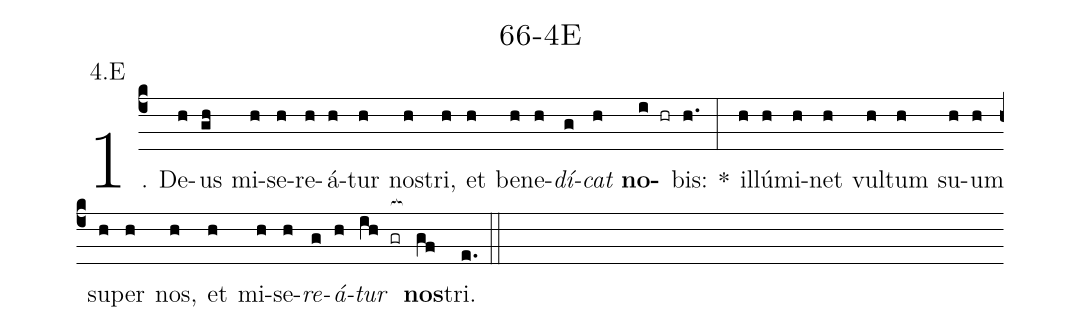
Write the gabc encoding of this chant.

name: 66-4E;
annotation: 4.E;
%%
(c4)1. De(h)us(gh) mi(h)se(h)re(h)á(h)tur(h) nos(h)tri,(h) et(h) be(h)ne(h)<i>dí</i>(g)<i>cat</i>(h) <b>no</b>(i hr)bis:(h.) *(:) il(h)lú(h)mi(h)net(h) vul(h)tum(h) su(h)um(h) su(h)per(h) nos,(h) et(h) mi(h)se(h)<i>re</i>(g)<i>á</i>(h)<i>tur</i>(ih gr[ocb:1{]) <b>nos</b>(gf[ocb:0}])tri.(e.) (::)
